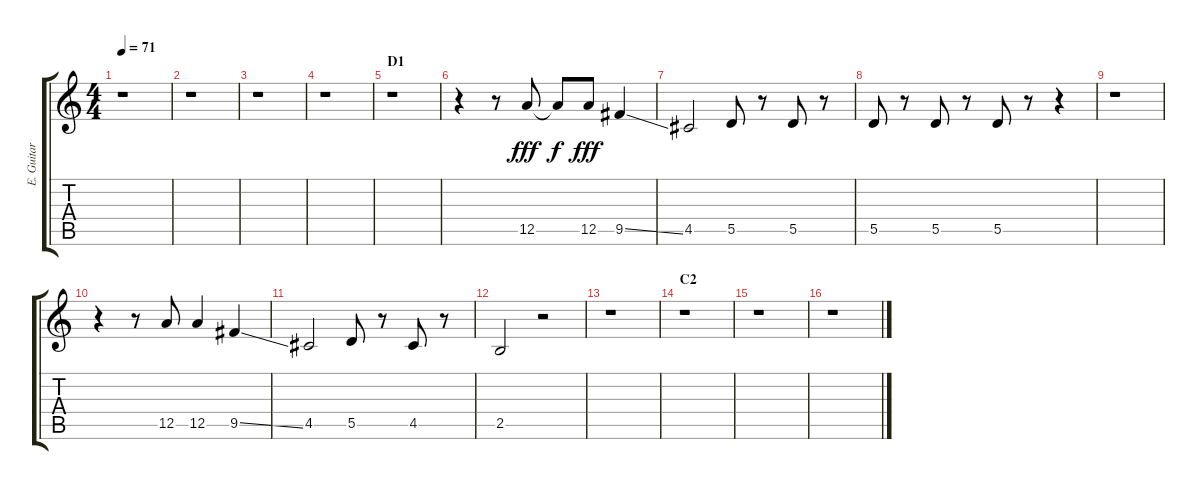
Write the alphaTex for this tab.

\track ("E. Guitar 3 (Right)" "E. Guitar ") {instrument distortionguitar}
\staff {score tabs}
\tuning (E4 B3 G3 D3 A2 E2) {hide}
\ts (4 4)
\tempo 71
\clef g2
\ks c
r.1{dy f} |
r.1 |
r.1 |
r.1 |
\section ("" "D1")
r.1 |
r.4 r.8 12.5.8{dy fff} 12.5{t}.8{dy f} 12.5.8{dy fff} 9.5{ss}.4 |
4.5.2 5.5.8 r.8 5.5.8 r.8 |
5.5.8 r.8 5.5.8 r.8 5.5.8 r.8 r.4 |
r.1 |
r.4 r.8 12.5.8 12.5.4 9.5{ss}.4 |
4.5.2 5.5.8 r.8 4.5.8 r.8 |
2.5.2 r.2 |
r.1 |
\section ("" "C2")
r.1 |
r.1 |
r.1
